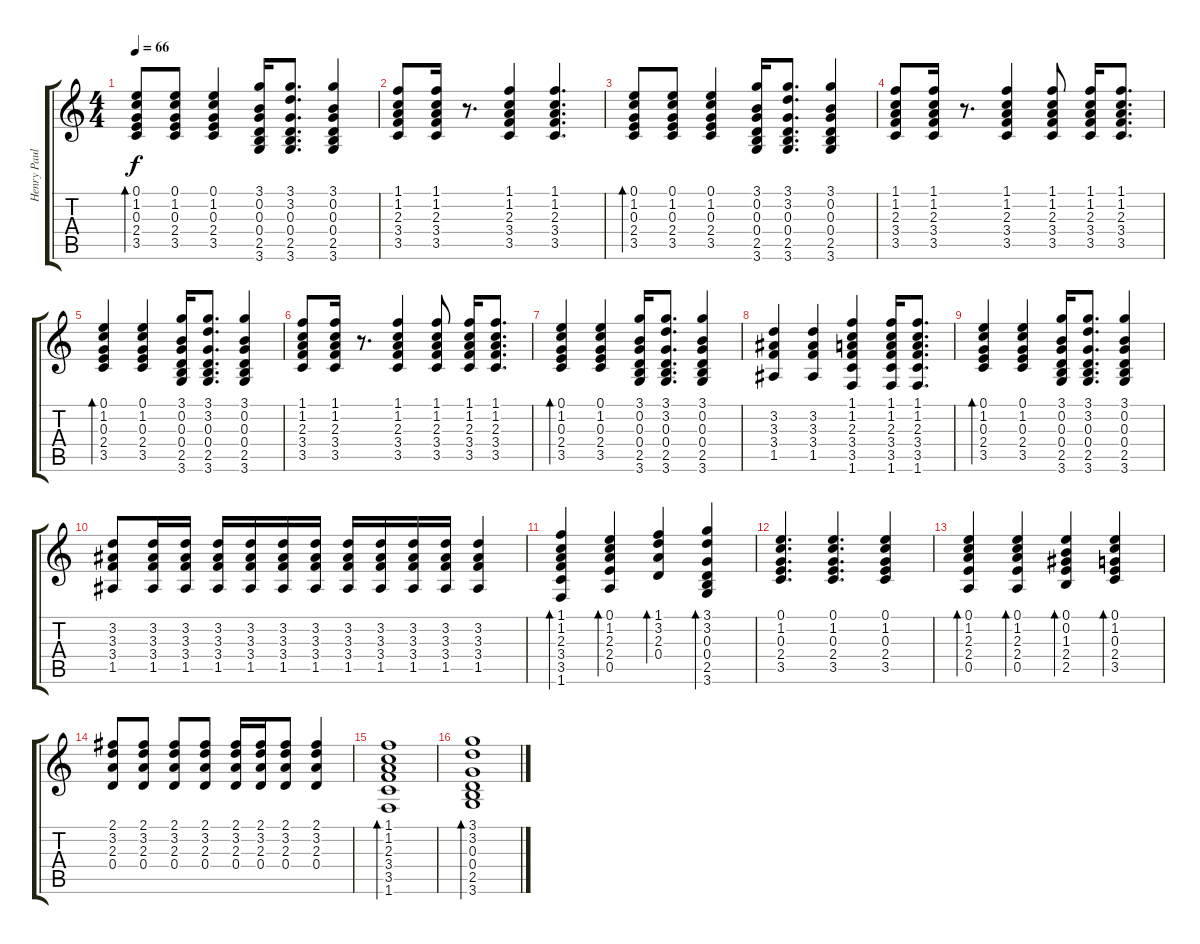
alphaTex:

\track ("Henry Paul Guitar" "Henry Paul") {instrument acousticguitarsteel}
\staff {score tabs}
\tuning (E4 B3 G3 D3 A2 E2) {hide}
\ts (4 4)
\tempo 66
\clef g2
\ks c
(0.1 1.2 0.3 2.4 3.5).8{bd 60 dy f} (0.1 1.2 0.3 2.4 3.5).8 (0.1 1.2 0.3 2.4 3.5).4 (3.1 0.2 0.3 0.4 2.5 3.6).16 (3.1 3.2 0.3 0.4 2.5 3.6).8{d} (3.1 0.2 0.3 0.4 2.5 3.6).4 |
(1.1 1.2 2.3 3.4 3.5).8 (1.1 1.2 2.3 3.4 3.5).16 r.8{d} (1.1 1.2 2.3 3.4 3.5).4 (1.1 1.2 2.3 3.4 3.5).4{d} |
(0.1 1.2 0.3 2.4 3.5).8{bd 60} (0.1 1.2 0.3 2.4 3.5).8 (0.1 1.2 0.3 2.4 3.5).4 (3.1 0.2 0.3 0.4 2.5 3.6).16 (3.1 3.2 0.3 0.4 2.5 3.6).8{d} (3.1 0.2 0.3 0.4 2.5 3.6).4 |
(1.1 1.2 2.3 3.4 3.5).8 (1.1 1.2 2.3 3.4 3.5).16 r.8{d} (1.1 1.2 2.3 3.4 3.5).4 (1.1 1.2 2.3 3.4 3.5).8 (1.1 1.2 2.3 3.4 3.5).16 (1.1 1.2 2.3 3.4 3.5).8{d} |
(0.1 1.2 0.3 2.4 3.5).4{bd 60} (0.1 1.2 0.3 2.4 3.5).4 (3.1 0.2 0.3 0.4 2.5 3.6).16 (3.1 3.2 0.3 0.4 2.5 3.6).8{d} (3.1 0.2 0.3 0.4 2.5 3.6).4 |
(1.1 1.2 2.3 3.4 3.5).8 (1.1 1.2 2.3 3.4 3.5).16 r.8{d} (1.1 1.2 2.3 3.4 3.5).4 (1.1 1.2 2.3 3.4 3.5).8 (1.1 1.2 2.3 3.4 3.5).16 (1.1 1.2 2.3 3.4 3.5).8{d} |
(0.1 1.2 0.3 2.4 3.5).4{bd 60} (0.1 1.2 0.3 2.4 3.5).4 (3.1 0.2 0.3 0.4 2.5 3.6).16 (3.1 3.2 0.3 0.4 2.5 3.6).8{d} (3.1 0.2 0.3 0.4 2.5 3.6).4 |
(3.2 3.3 3.4 1.5).4 (3.2 3.3 3.4 1.5).4 (1.1 1.2 2.3 3.4 3.5 1.6).4 (1.1 1.2 2.3 3.4 3.5 1.6).16 (1.1 1.2 2.3 3.4 3.5 1.6).8{d} |
(0.1 1.2 0.3 2.4 3.5).4{bd 60} (0.1 1.2 0.3 2.4 3.5).4 (3.1 0.2 0.3 0.4 2.5 3.6).16 (3.1 3.2 0.3 0.4 2.5 3.6).8{d} (3.1 0.2 0.3 0.4 2.5 3.6).4 |
(3.2 3.3 3.4 1.5).8 (3.2 3.3 3.4 1.5).16 (3.2 3.3 3.4 1.5).16 (3.2 3.3 3.4 1.5).16 (3.2 3.3 3.4 1.5).16 (3.2 3.3 3.4 1.5).16 (3.2 3.3 3.4 1.5).16 (3.2 3.3 3.4 1.5).16 (3.2 3.3 3.4 1.5).16 (3.2 3.3 3.4 1.5).16 (3.2 3.3 3.4 1.5).16 (3.2 3.3 3.4 1.5).4 |
(1.1 1.2 2.3 3.4 3.5 1.6).4{bd 60} (0.1 1.2 2.3 2.4 0.5).4{bd 60} (1.1 3.2 2.3 0.4).4{bd 60} (3.1 3.2 0.3 0.4 2.5 3.6).4{bd 60} |
(0.1 1.2 0.3 2.4 3.5).4{d} (0.1 1.2 0.3 2.4 3.5).4{d} (0.1 1.2 0.3 2.4 3.5).4 |
(0.1 1.2 2.3 2.4 0.5).4{bd 60} (0.1 1.2 2.3 2.4 0.5).4{bd 60} (0.1 0.2 1.3 2.4 2.5).4{bd 60} (0.1 1.2 0.3 2.4 3.5).4{bd 60} |
(2.1 3.2 2.3 0.4).8 (2.1 3.2 2.3 0.4).8 (2.1 3.2 2.3 0.4).8 (2.1 3.2 2.3 0.4).8 (2.1 3.2 2.3 0.4).16 (2.1 3.2 2.3 0.4).16 (2.1 3.2 2.3 0.4).8 (2.1 3.2 2.3 0.4).4 |
(1.1 1.2 2.3 3.4 3.5 1.6).1{bd 120} |
(3.1 3.2 0.3 0.4 2.5 3.6).1{bd 120}
